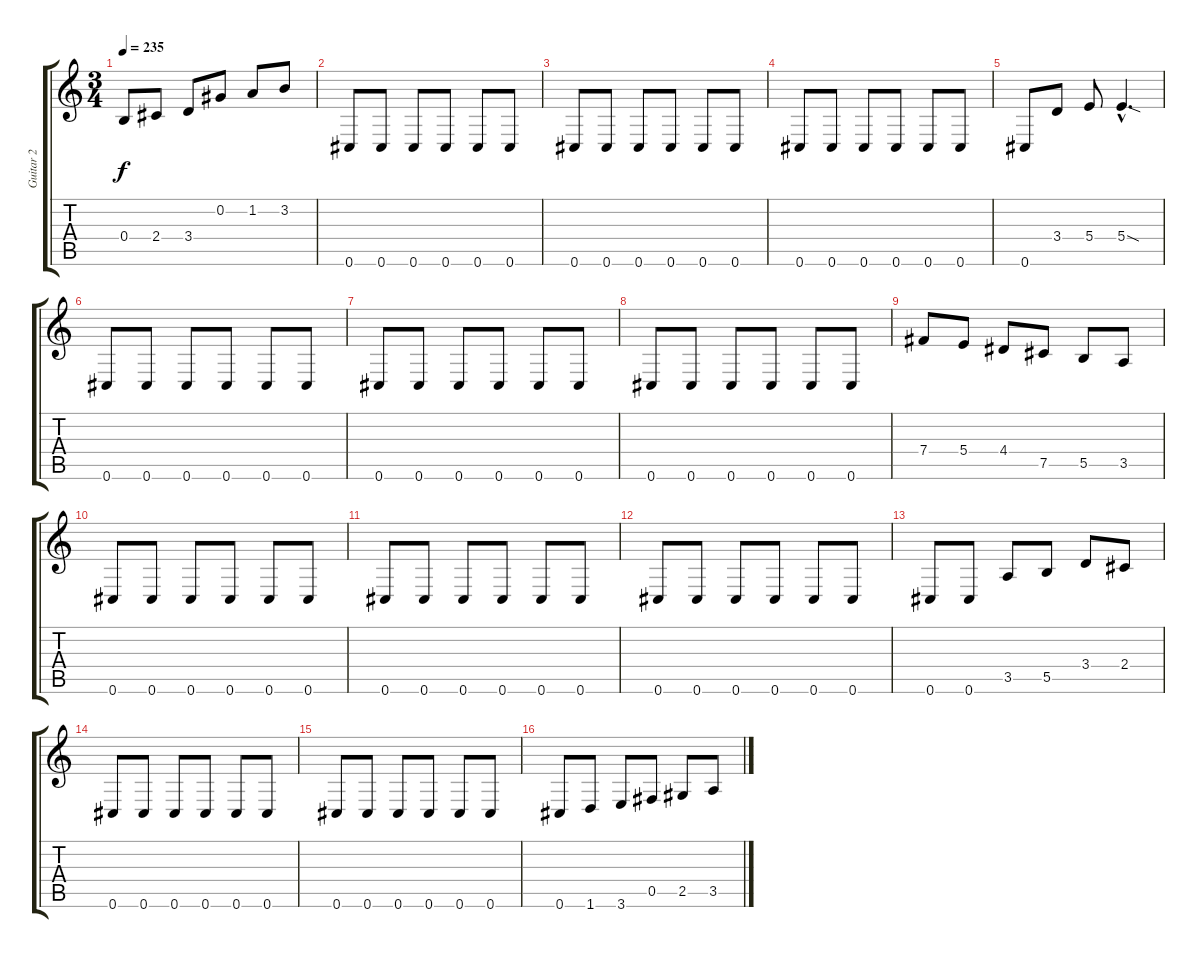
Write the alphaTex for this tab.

\track ("Guitar 2" "Guitar 2") {instrument distortionguitar}
\staff {score tabs}
\tuning (Db4 Ab3 E3 B2 Gb2 Db2) {hide}
\ts (3 4)
\tempo 235
\clef g2
\ks c
0.4.8{dy f} 2.4.8 3.4.8 0.2.8 1.2.8 3.2.8 |
0.6.8 0.6.8 0.6.8 0.6.8 0.6.8 0.6.8 |
0.6.8 0.6.8 0.6.8 0.6.8 0.6.8 0.6.8 |
0.6.8 0.6.8 0.6.8 0.6.8 0.6.8 0.6.8 |
0.6.8 3.4.8 5.4.8 5.4{sod hac}.4{d} |
0.6.8 0.6.8 0.6.8 0.6.8 0.6.8 0.6.8 |
0.6.8 0.6.8 0.6.8 0.6.8 0.6.8 0.6.8 |
0.6.8 0.6.8 0.6.8 0.6.8 0.6.8 0.6.8 |
7.4.8 5.4.8 4.4.8 7.5.8 5.5.8 3.5.8 |
0.6.8 0.6.8 0.6.8 0.6.8 0.6.8 0.6.8 |
0.6.8 0.6.8 0.6.8 0.6.8 0.6.8 0.6.8 |
0.6.8 0.6.8 0.6.8 0.6.8 0.6.8 0.6.8 |
0.6.8 0.6.8 3.5.8 5.5.8 3.4.8 2.4.8 |
0.6.8 0.6.8 0.6.8 0.6.8 0.6.8 0.6.8 |
0.6.8 0.6.8 0.6.8 0.6.8 0.6.8 0.6.8 |
0.6.8 1.6.8 3.6.8 0.5.8 2.5.8 3.5.8
